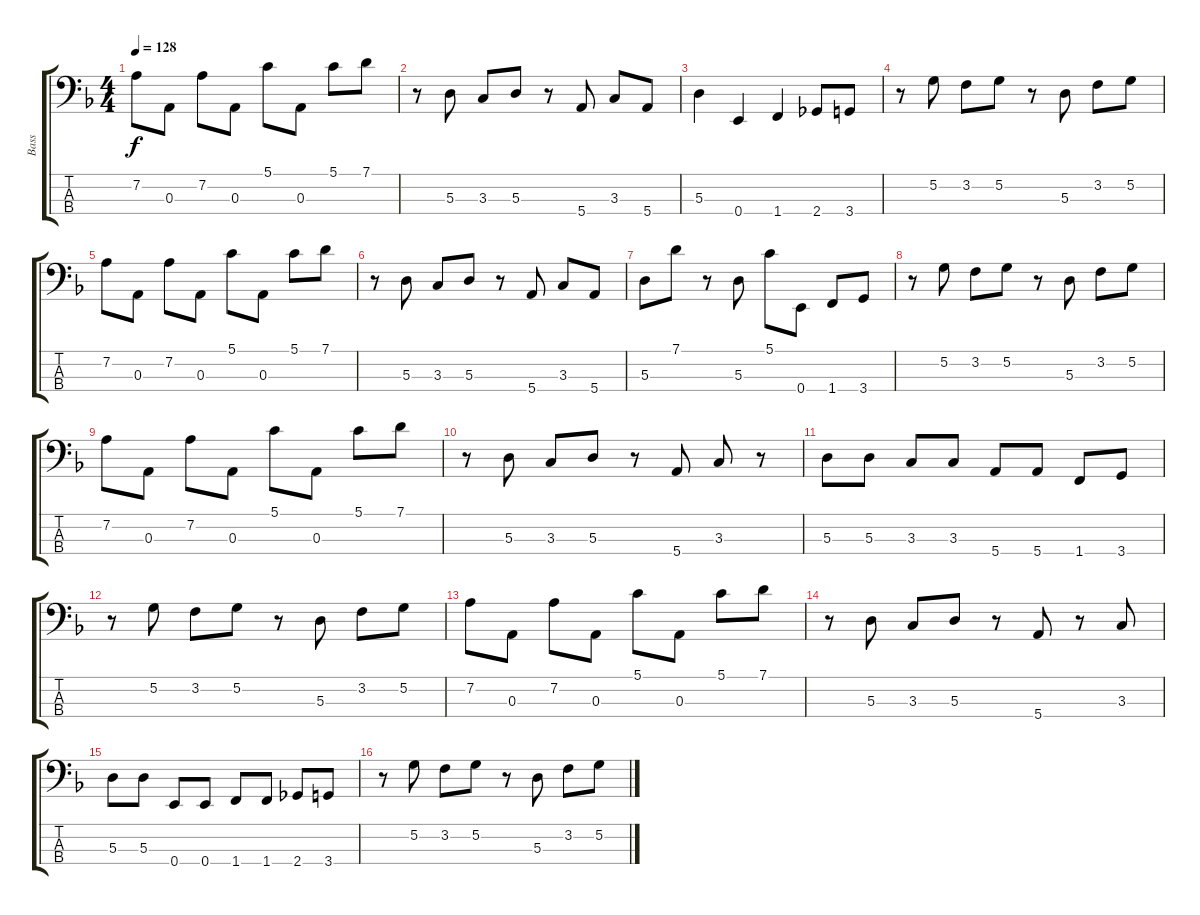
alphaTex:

\track ("Bass" "Bass") {instrument synthbass1}
\staff {score tabs}
\tuning (G2 D2 A1 E1) {hide}
\ts (4 4)
\tempo 128
\clef f4
\ks f
7.2.8{dy f} 0.3.8 7.2.8 0.3.8 5.1.8 0.3.8 5.1.8 7.1.8 |
r.8 5.3.8 3.3.8 5.3.8 r.8 5.4.8 3.3.8 5.4.8 |
5.3.4 0.4.4 1.4.4 2.4.8 3.4.8 |
r.8 5.2.8 3.2.8 5.2.8 r.8 5.3.8 3.2.8 5.2.8 |
7.2.8 0.3.8 7.2.8 0.3.8 5.1.8 0.3.8 5.1.8 7.1.8 |
r.8 5.3.8 3.3.8 5.3.8 r.8 5.4.8 3.3.8 5.4.8 |
5.3.8 7.1.8 r.8 5.3.8 5.1.8 0.4.8 1.4.8 3.4.8 |
r.8 5.2.8 3.2.8 5.2.8 r.8 5.3.8 3.2.8 5.2.8 |
7.2.8 0.3.8 7.2.8 0.3.8 5.1.8 0.3.8 5.1.8 7.1.8 |
r.8 5.3.8 3.3.8 5.3.8 r.8 5.4.8 3.3.8 r.8 |
5.3.8 5.3.8 3.3.8 3.3.8 5.4.8 5.4.8 1.4.8 3.4.8 |
r.8 5.2.8 3.2.8 5.2.8 r.8 5.3.8 3.2.8 5.2.8 |
7.2.8 0.3.8 7.2.8 0.3.8 5.1.8 0.3.8 5.1.8 7.1.8 |
r.8 5.3.8 3.3.8 5.3.8 r.8 5.4.8 r.8 3.3.8 |
5.3.8 5.3.8 0.4.8 0.4.8 1.4.8 1.4.8 2.4.8 3.4.8 |
r.8 5.2.8 3.2.8 5.2.8 r.8 5.3.8 3.2.8 5.2.8
